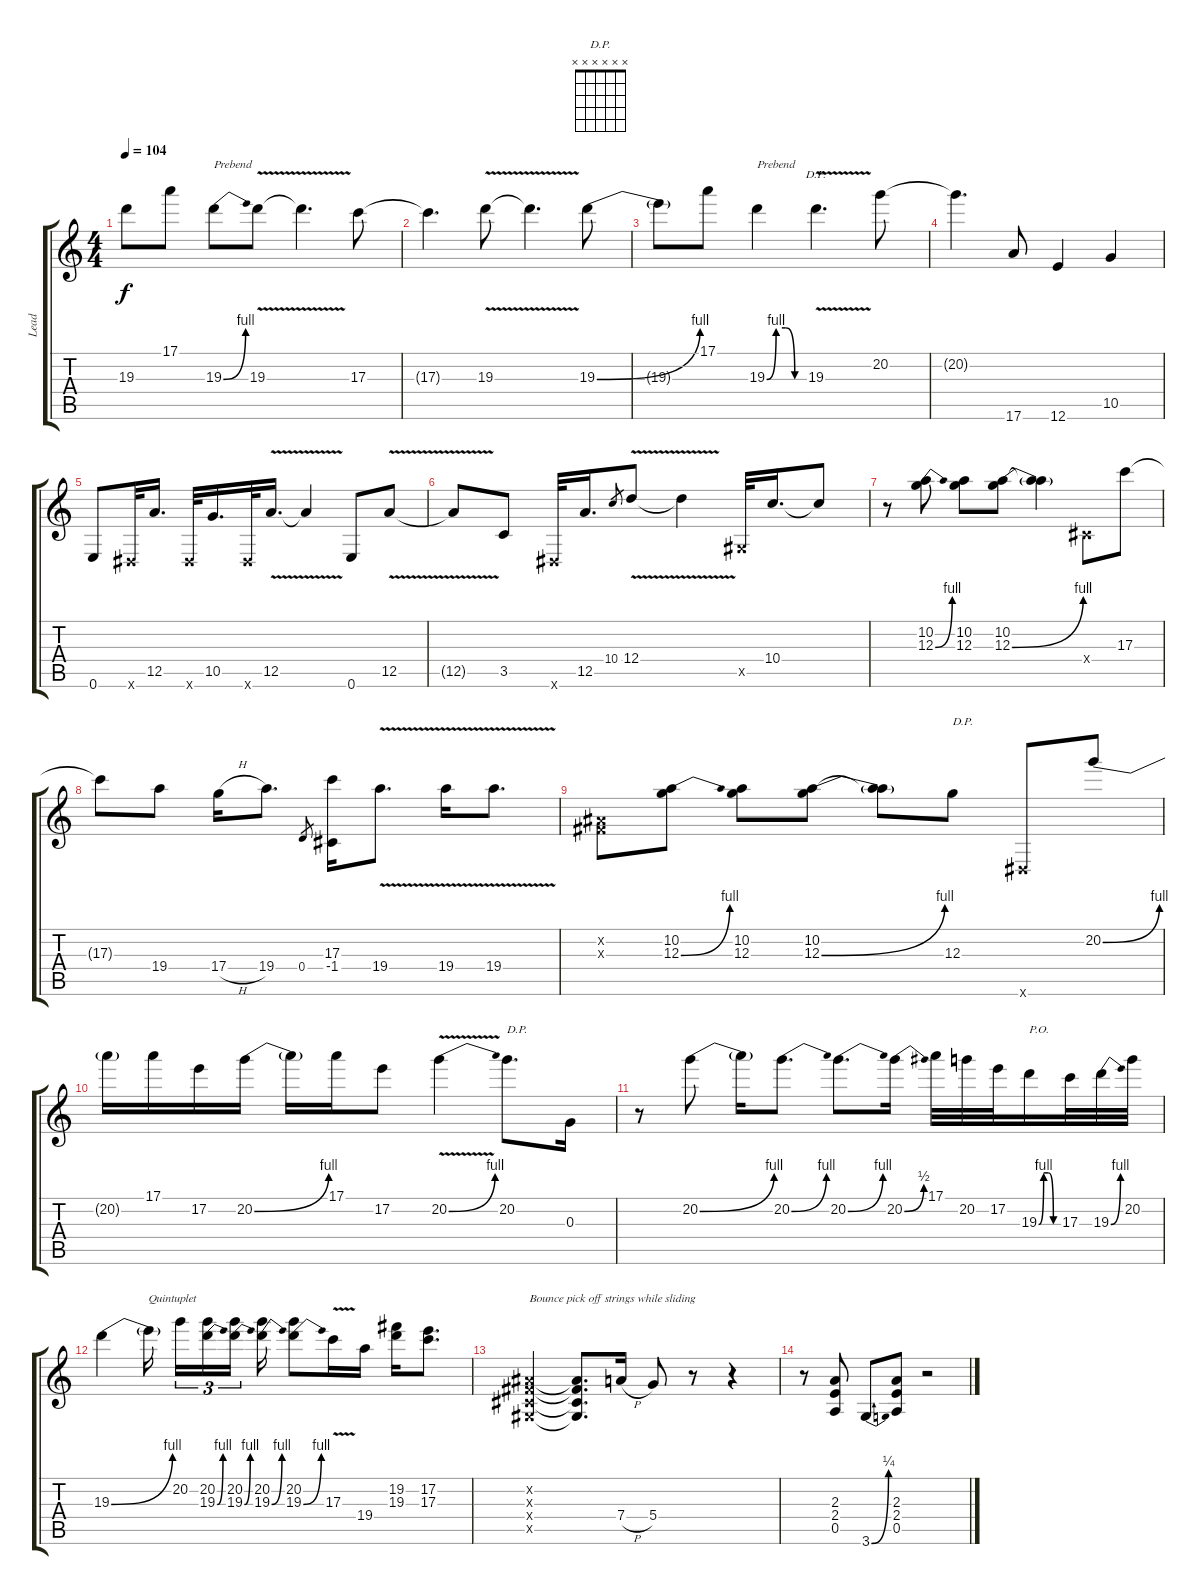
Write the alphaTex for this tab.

\track ("Lead" "Lead") {instrument distortionguitar}
\staff {score tabs}
\tuning (E4 B3 G3 D3 A2 E2) {hide}
\chord ("D.P." x x x x x x)
\ts (4 4)
\tempo 104
\clef g2
\ks c
19.3{t}.8{dy f} 17.1.8 19.3{be (bend 0 0 60 4)}.8{txt "Prebend"} 19.3{v}.8 19.3{t}.4{d} 17.3.8 |
17.3{t}.4{d} 19.3{v}.8 19.3{t}.4{d} 19.3{be (bend 0 0 60 4)}.8 |
19.3{t}.8 17.1.8 19.3{be (custom 0 0 15 4 30 4 45 0 60 0)}.4{txt "Prebend"} 19.3{v}.4{d ch "D.P."} 20.2.8 |
20.2{t}.4{d} 17.6.8 12.6.4 10.5.4 |
0.6.8 -1.6{x}.32 12.5.16{d} -1.6{x}.32 10.5.16{d} -1.6{x}.32 12.5{v}.16{d} 12.5{t}.4 0.6.8 12.5{v}.8 |
12.5{t}.8 3.5.8 -1.6{x}.32 12.5.16{d} 10.4.8{gr} 12.4{v}.8 12.4{t}.4 -1.5{x}.32 10.4.16{d} 10.4{t}.8 |
r.8 (10.2 12.3{be (bend 0 0 60 4)}).8 (10.2 12.3).8 (10.2 12.3{be (bend 0 0 60 4)}).8 (10.2{t} 12.3{t}).4 -1.4{x}.8 17.3.8 |
17.3{t}.8 19.4.8 17.4{h}.16 19.4.8{d} 0.4.8{gr} (17.3 -1.4).16 19.4{v}.8{d} 19.4{v}.16 19.4{v}.8{d} |
(-1.2{x} -1.3{x}).8 (10.2 12.3{be (bend 0 0 60 4)}).8 (10.2 12.3).8 (10.2 12.3{be (bend 0 0 60 4)}).8 (10.2{t} 12.3{t}).8 12.3.8{txt "D.P."} -1.6{x}.8 20.2{be (bend 0 0 60 4)}.8 |
20.2{t}.16 17.1.16 17.2.16 20.2{be (bend 0 0 60 4)}.16 20.2{t}.16 17.1.16 17.2.8 20.2{be (bend 0 0 60 4) v}.4 20.2.8{d txt "D.P."} 0.3.16 |
r.8 20.2{be (bend 0 0 60 4)}.8 20.2{t}.16 20.2{be (bend 0 0 60 4)}.8{d} 20.2{be (bend 0 0 60 4)}.8{d} 20.2{be (bend 0 0 60 2)}.16 17.1.32 20.2.32 17.2.32 19.3{be (custom 0 0 15 4 30 4 45 0 60 0)}.16{txt "P.O."} 17.3.32 19.3{be (bend 0 0 60 4)}.32 20.2.32 |
19.3{be (bend 0 0 60 4)}.4 19.3{t}.16{txt "Quintuplet"} 20.2.16{tu (3 2)} (20.2 19.3{be (bend 0 0 60 4)}).16{tu (3 2)} (20.2 19.3{be (bend 0 0 60 4)}).16{tu (3 2)} (20.2 19.3{be (bend 0 0 60 4)}).16 (20.2 19.3{be (bend 0 0 60 4)}).8 17.3{v}.16 19.4.16 (19.2 19.3).16 (17.2 17.3).8{d} |
(-1.2{x} -1.3{x} -1.4{x} -1.5{x}).4{txt "Bounce pick off strings while sliding"} (-1.2{t} -1.3{t} -1.4{t} -1.5{t}).8{d} 7.4{h}.16 5.4.8 r.8 r.4 |
r.8 (2.3 2.4 0.5).8 3.6{be (bend 0 0 60 1)}.8 (2.3 2.4 0.5).8 r.2
